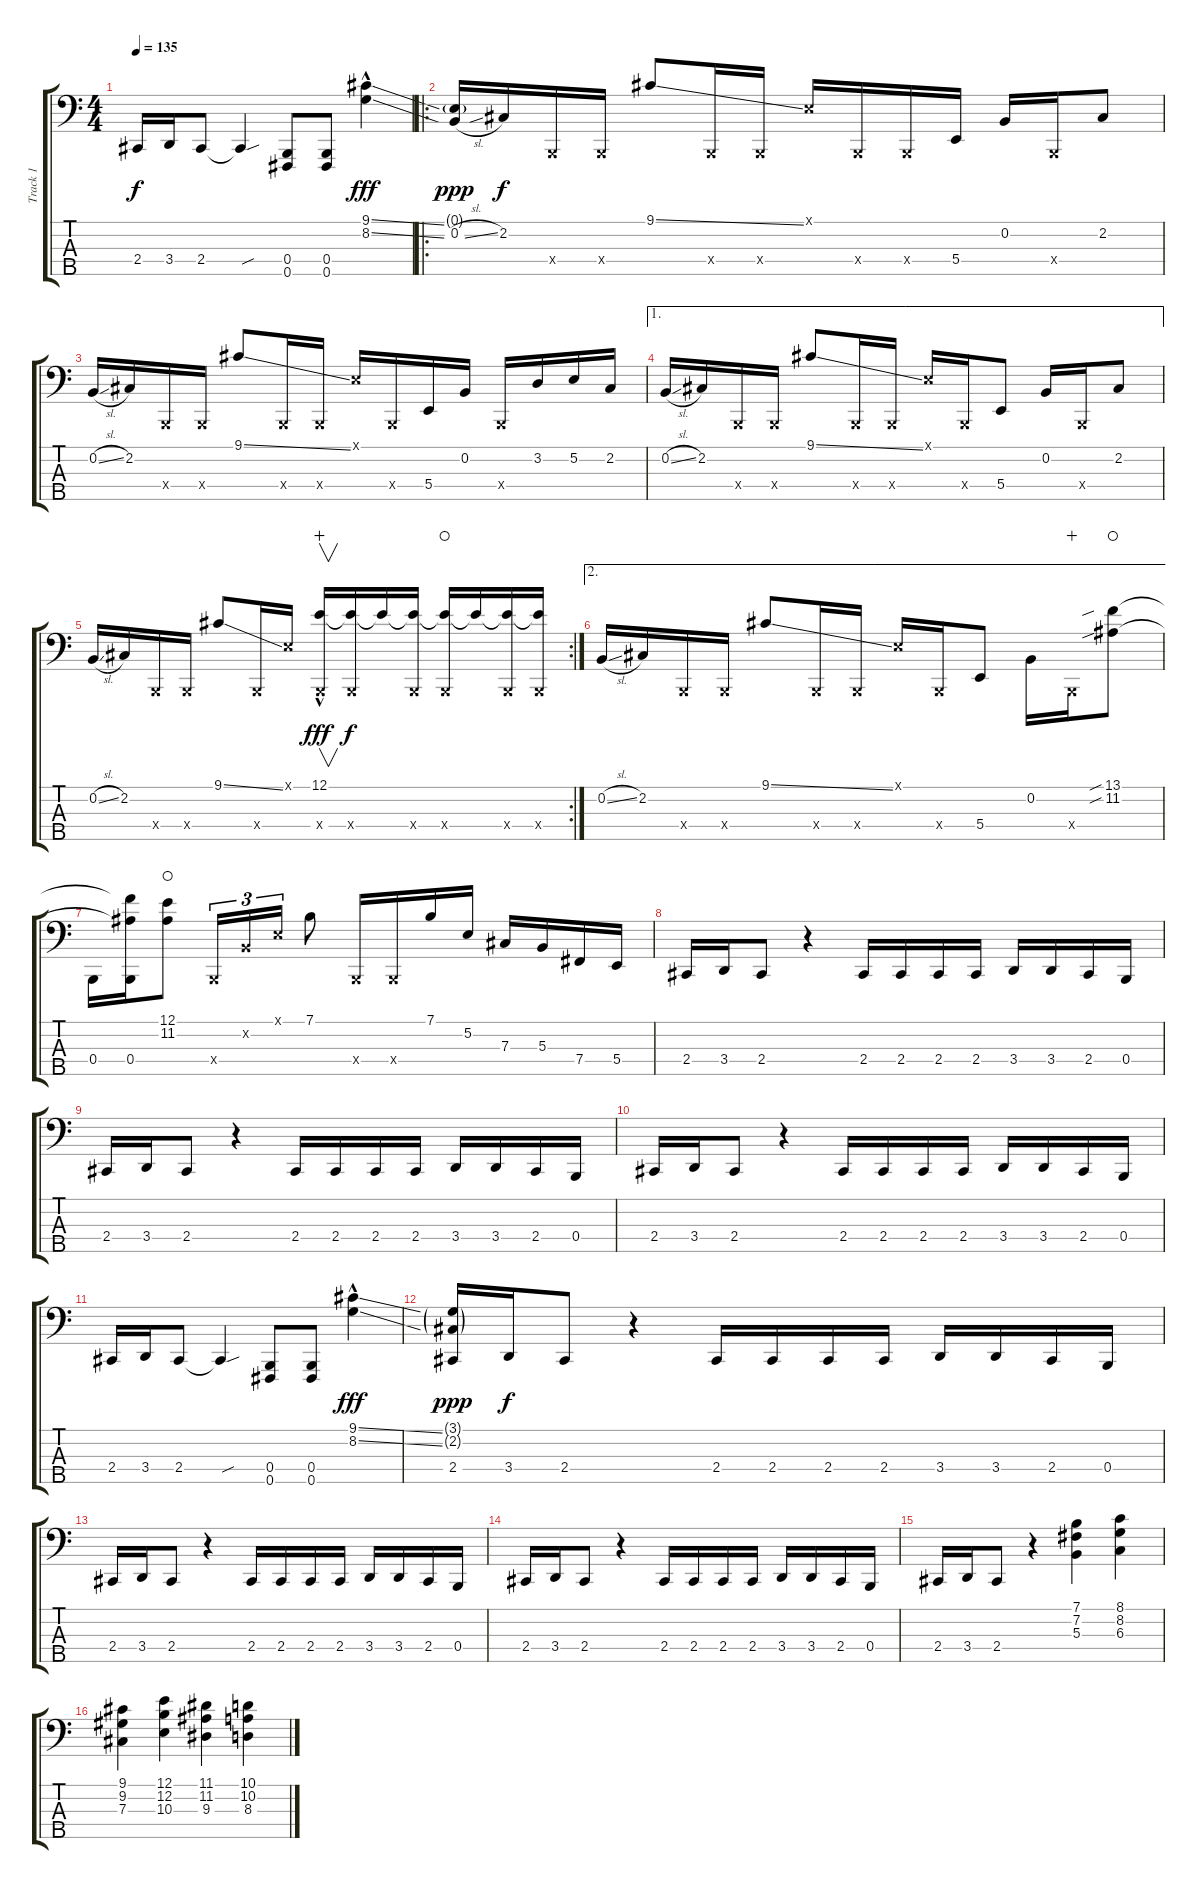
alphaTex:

\track ("Track 1" "Track 1") {instrument slapbass1}
\staff {score tabs}
\tuning (E2 B1 Gb1 B0 Gb0) {hide}
\ts (4 4)
\tempo 135
\clef f4
\ks c
2.4.16{dy f} 3.4.16 2.4.8 2.4{sou t}.4 (0.4 0.5).8 (0.4 0.5).8 (9.1{ss hac} 8.2{ss hac}).4{dy fff} |
\ro
(0.1{g} 0.2{sl}).16{dy ppp volume 12} 2.2.16{dy f} 0.4{x}.16 0.4{x}.16 9.1{ss}.8 0.4{x}.16 0.4{x}.16 0.1{x}.16 0.4{x}.16 0.4{x}.16 5.4.16 0.2.16 0.4{x}.16 2.2.8 |
0.2{sl}.16 2.2.16 0.4{x}.16 0.4{x}.16 9.1{ss}.8 0.4{x}.16 0.4{x}.16 0.1{x}.16 0.4{x}.16 5.4.16 0.2.16 0.4{x}.16 3.2.16 5.2.16 2.2.16 |
\ae 1
0.2{sl}.16 2.2.16 0.4{x}.16 0.4{x}.16 9.1{ss}.8 0.4{x}.16 0.4{x}.16 0.1{x}.16 0.4{x}.16 5.4.8 0.2.16 0.4{x}.16 2.2.8 |
\rc 2
0.2{sl}.16 2.2.16 0.4{x}.16 0.4{x}.16 9.1{ss}.8 0.4{x}.16 0.1{x}.16 (12.1{hac} 0.4{x}).16{v dy fff volume 16 wahc} (12.1{t} 0.4{x}).16{dy f} 12.1{t}.16 (12.1{t} 0.4{x}).16 (12.1{t} 0.4{x}).16{waho} 12.1{t}.16 (12.1{t} 0.4{x}).16 (12.1{t} 0.4{x}).16 |
\ae 2
0.2{sl}.16 2.2.16 0.4{x}.16 0.4{x}.16 9.1{ss}.8 0.4{x}.16 0.4{x}.16 0.1{x}.16 0.4{x}.16 5.4.8 0.2.16 0.4{x}.16{wahc} (13.1{sib} 11.2{sib}).8{volume 16 waho} |
0.4.16 (13.1{t} 11.2{t} 0.4).16 (12.1 11.2).8{waho} 0.4{x}.16{tu (3 2) volume 12} 0.2{x}.16{tu (3 2)} 0.1{x}.16{tu (3 2)} 7.1.8 0.4{x}.16 0.4{x}.16 7.1.16 5.2.16 7.3.16 5.3.16 7.4.16 5.4.16 |
2.4.16 3.4.16 2.4.8 r.4 2.4.16 2.4.16 2.4.16 2.4.16 3.4.16 3.4.16 2.4.16 0.4.16 |
2.4.16 3.4.16 2.4.8 r.4 2.4.16 2.4.16 2.4.16 2.4.16 3.4.16 3.4.16 2.4.16 0.4.16 |
2.4.16 3.4.16 2.4.8 r.4 2.4.16 2.4.16 2.4.16 2.4.16 3.4.16 3.4.16 2.4.16 0.4.16 |
2.4.16 3.4.16 2.4.8 2.4{sou t}.4 (0.4 0.5).8 (0.4 0.5).8 (9.1{ss hac} 8.2{ss hac}).4{dy fff} |
(3.1{g} 2.2{g} 2.4).16{dy ppp} 3.4.16{dy f} 2.4.8 r.4 2.4.16 2.4.16 2.4.16 2.4.16 3.4.16 3.4.16 2.4.16 0.4.16 |
2.4.16 3.4.16 2.4.8 r.4 2.4.16 2.4.16 2.4.16 2.4.16 3.4.16 3.4.16 2.4.16 0.4.16 |
2.4.16 3.4.16 2.4.8 r.4 2.4.16 2.4.16 2.4.16 2.4.16 3.4.16 3.4.16 2.4.16 0.4.16 |
2.4.16 3.4.16 2.4.8 r.4 (7.1 7.2 5.3).4 (8.1 8.2 6.3).4 |
(9.1 9.2 7.3).4 (12.1 12.2 10.3).4 (11.1 11.2 9.3).4 (10.1 10.2 8.3).4
